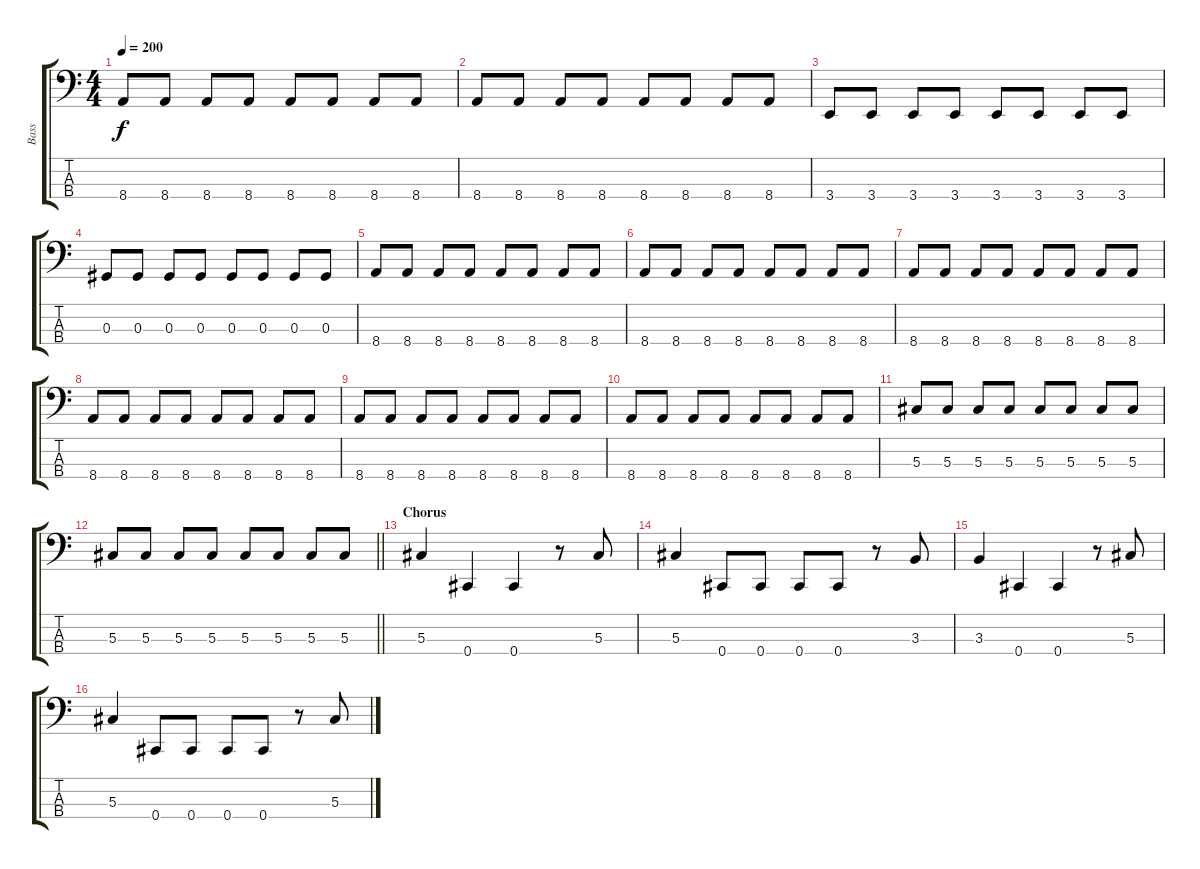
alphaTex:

\track ("Bass" "Bass") {instrument electricbassfinger}
\staff {score tabs}
\tuning (Gb2 Db2 Ab1 Db1) {hide}
\ts (4 4)
\tempo 200
\clef f4
\ks c
8.4.8{dy f} 8.4.8 8.4.8 8.4.8 8.4.8 8.4.8 8.4.8 8.4.8 |
8.4.8 8.4.8 8.4.8 8.4.8 8.4.8 8.4.8 8.4.8 8.4.8 |
3.4.8 3.4.8 3.4.8 3.4.8 3.4.8 3.4.8 3.4.8 3.4.8 |
0.3.8 0.3.8 0.3.8 0.3.8 0.3.8 0.3.8 0.3.8 0.3.8 |
8.4.8 8.4.8 8.4.8 8.4.8 8.4.8 8.4.8 8.4.8 8.4.8 |
8.4.8 8.4.8 8.4.8 8.4.8 8.4.8 8.4.8 8.4.8 8.4.8 |
8.4.8 8.4.8 8.4.8 8.4.8 8.4.8 8.4.8 8.4.8 8.4.8 |
8.4.8 8.4.8 8.4.8 8.4.8 8.4.8 8.4.8 8.4.8 8.4.8 |
8.4.8 8.4.8 8.4.8 8.4.8 8.4.8 8.4.8 8.4.8 8.4.8 |
8.4.8 8.4.8 8.4.8 8.4.8 8.4.8 8.4.8 8.4.8 8.4.8 |
5.3.8 5.3.8 5.3.8 5.3.8 5.3.8 5.3.8 5.3.8 5.3.8 |
\barLineRight lightlight
5.3.8 5.3.8 5.3.8 5.3.8 5.3.8 5.3.8 5.3.8 5.3.8 |
\section ("" "Chorus")
5.3.4 0.4.4 0.4.4 r.8 5.3.8 |
5.3.4 0.4.8 0.4.8 0.4.8 0.4.8 r.8 3.3.8 |
3.3.4 0.4.4 0.4.4 r.8 5.3.8 |
5.3.4 0.4.8 0.4.8 0.4.8 0.4.8 r.8 5.3.8
